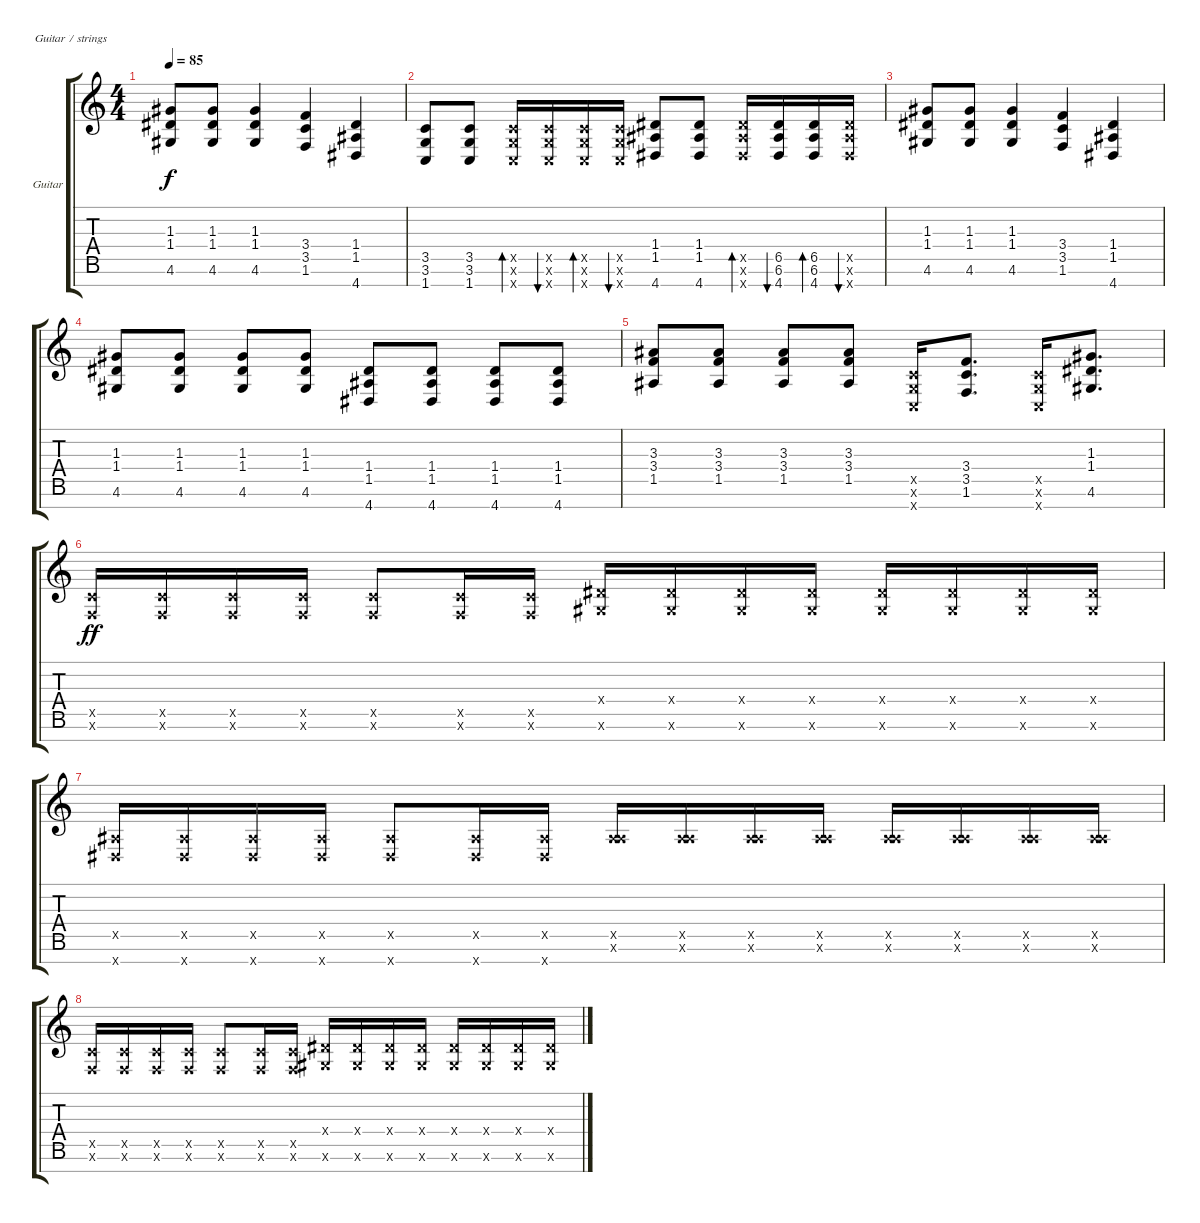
\defaultSystemsLayout 4
\bracketExtendMode groupsimilarinstruments
\firstSystemTrackNameOrientation horizontal
\otherSystemsTrackNameOrientation horizontal
\track ("Guitar" "Guitar") {instrument distortionguitar}
\staff {score tabs}
\tuning (E4 B3 G3 D3 A2 E2 B1)
\ts (4 4)
\tempo 85
\clef g2
\ks c
(1.3 1.4 4.6).8{dy f} (1.3 1.4 4.6).8 (1.3 1.4 4.6).4 (3.4 3.5 1.6).4 (1.4 1.5 4.7).4 |
(3.5 3.6 1.7).8 (3.5 3.6 1.7).8 (3.5{x} 3.6{x} 1.7{x}).16{bd 30} (3.5{x} 3.6{x} 1.7{x}).16{bu 30} (3.5{x} 3.6{x} 1.7{x}).16{bd 30} (3.5{x} 3.6{x} 1.7{x}).16{bu 30} (1.4 1.5 4.7).8 (1.4 1.5 4.7).8 (6.5{x} 6.6{x} 4.7{x}).16{bd 30} (6.5 6.6 4.7).16{bu 30} (6.5 6.6 4.7).16{bd 30} (6.5{x} 6.6{x} 4.7{x}).16{bu 30} |
(1.3 1.4 4.6).8 (1.3 1.4 4.6).8 (1.3 1.4 4.6).4 (3.4 3.5 1.6).4 (1.4 1.5 4.7).4 |
(1.3 1.4 4.6).8 (1.3 1.4 4.6).8 (1.3 1.4 4.6).8 (1.3 1.4 4.6).8 (1.4 1.5 4.7).8 (1.4 1.5 4.7).8 (1.4 1.5 4.7).8 (1.4 1.5 4.7).8 |
(3.3 3.4 1.5).8 (3.3 3.4 1.5).8 (3.3 3.4 1.5).8 (3.3 3.4 1.5).8 (3.5{x} 3.6{x} 1.7{x}).16 (3.4 3.5 1.6).8{d} (3.5{x} 3.6{x} 1.7{x}).16 (1.3 1.4 4.6).8{d} |
(1.6{x} 3.5{x}).16{dy ff} (1.6{x} 3.5{x}).16 (1.6{x} 3.5{x}).16 (1.6{x} 3.5{x}).16 (1.6{x} 3.5{x}).8 (1.6{x} 3.5{x}).16 (1.6{x} 3.5{x}).16 (4.6{x} 1.4{x}).16 (4.6{x} 1.4{x}).16 (4.6{x} 1.4{x}).16 (4.6{x} 1.4{x}).16 (4.6{x} 1.4{x}).16 (4.6{x} 1.4{x}).16 (4.6{x} 1.4{x}).16 (4.6{x} 1.4{x}).16 |
(4.7{x} 1.5{x}).16 (4.7{x} 1.5{x}).16 (4.7{x} 1.5{x}).16 (4.7{x} 1.5{x}).16 (4.7{x} 1.5{x}).8 (4.7{x} 1.5{x}).16 (4.7{x} 1.5{x}).16 (6.6{x} 1.5{x}).16 (6.6{x} 1.5{x}).16 (6.6{x} 1.5{x}).16 (6.6{x} 1.5{x}).16 (6.6{x} 1.5{x}).16 (6.6{x} 1.5{x}).16 (6.6{x} 1.5{x}).16 (6.6{x} 1.5{x}).16 |
(1.6{x} 3.5{x}).16 (1.6{x} 3.5{x}).16 (1.6{x} 3.5{x}).16 (1.6{x} 3.5{x}).16 (1.6{x} 3.5{x}).8 (1.6{x} 3.5{x}).16 (1.6{x} 3.5{x}).16 (4.6{x} 1.4{x}).16 (4.6{x} 1.4{x}).16 (4.6{x} 1.4{x}).16 (4.6{x} 1.4{x}).16 (4.6{x} 1.4{x}).16 (4.6{x} 1.4{x}).16 (4.6{x} 1.4{x}).16 (4.6{x} 1.4{x}).16
